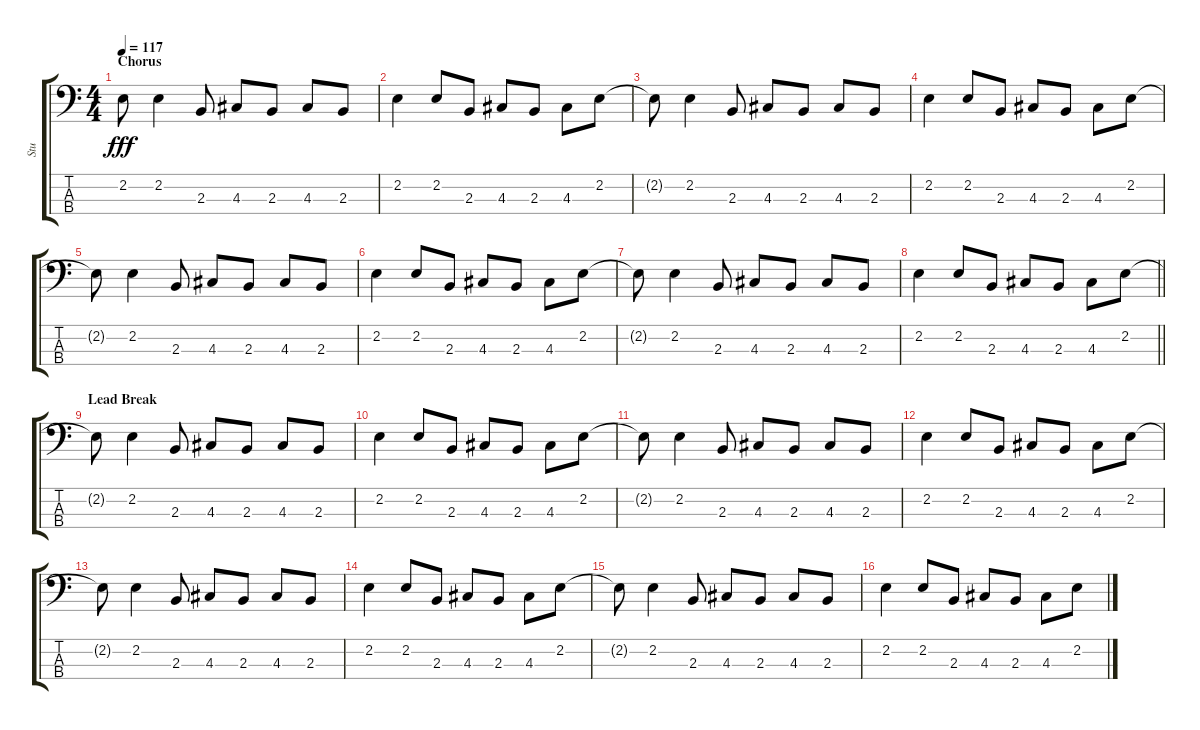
\track ("Stu" "Stu") {instrument electricbassfinger}
\staff {score tabs}
\tuning (G2 D2 A1 E1) {hide}
\ts (4 4)
\section ("" "Chorus")
\tempo 117
\clef f4
\ks c
2.2{t}.8{dy fff} 2.2.4 2.3.8 4.3.8 2.3.8 4.3.8 2.3.8 |
2.2.4 2.2.8 2.3.8 4.3.8 2.3.8 4.3.8 2.2.8 |
2.2{t}.8 2.2.4 2.3.8 4.3.8 2.3.8 4.3.8 2.3.8 |
2.2.4 2.2.8 2.3.8 4.3.8 2.3.8 4.3.8 2.2.8 |
2.2{t}.8 2.2.4 2.3.8 4.3.8 2.3.8 4.3.8 2.3.8 |
2.2.4 2.2.8 2.3.8 4.3.8 2.3.8 4.3.8 2.2.8 |
2.2{t}.8 2.2.4 2.3.8 4.3.8 2.3.8 4.3.8 2.3.8 |
\barLineRight lightlight
2.2.4 2.2.8 2.3.8 4.3.8 2.3.8 4.3.8 2.2.8 |
\section ("" "Lead Break")
2.2{t}.8 2.2.4 2.3.8 4.3.8 2.3.8 4.3.8 2.3.8 |
2.2.4 2.2.8 2.3.8 4.3.8 2.3.8 4.3.8 2.2.8 |
2.2{t}.8 2.2.4 2.3.8 4.3.8 2.3.8 4.3.8 2.3.8 |
2.2.4 2.2.8 2.3.8 4.3.8 2.3.8 4.3.8 2.2.8 |
2.2{t}.8 2.2.4 2.3.8 4.3.8 2.3.8 4.3.8 2.3.8 |
2.2.4 2.2.8 2.3.8 4.3.8 2.3.8 4.3.8 2.2.8 |
2.2{t}.8 2.2.4 2.3.8 4.3.8 2.3.8 4.3.8 2.3.8 |
2.2.4 2.2.8 2.3.8 4.3.8 2.3.8 4.3.8 2.2.8
